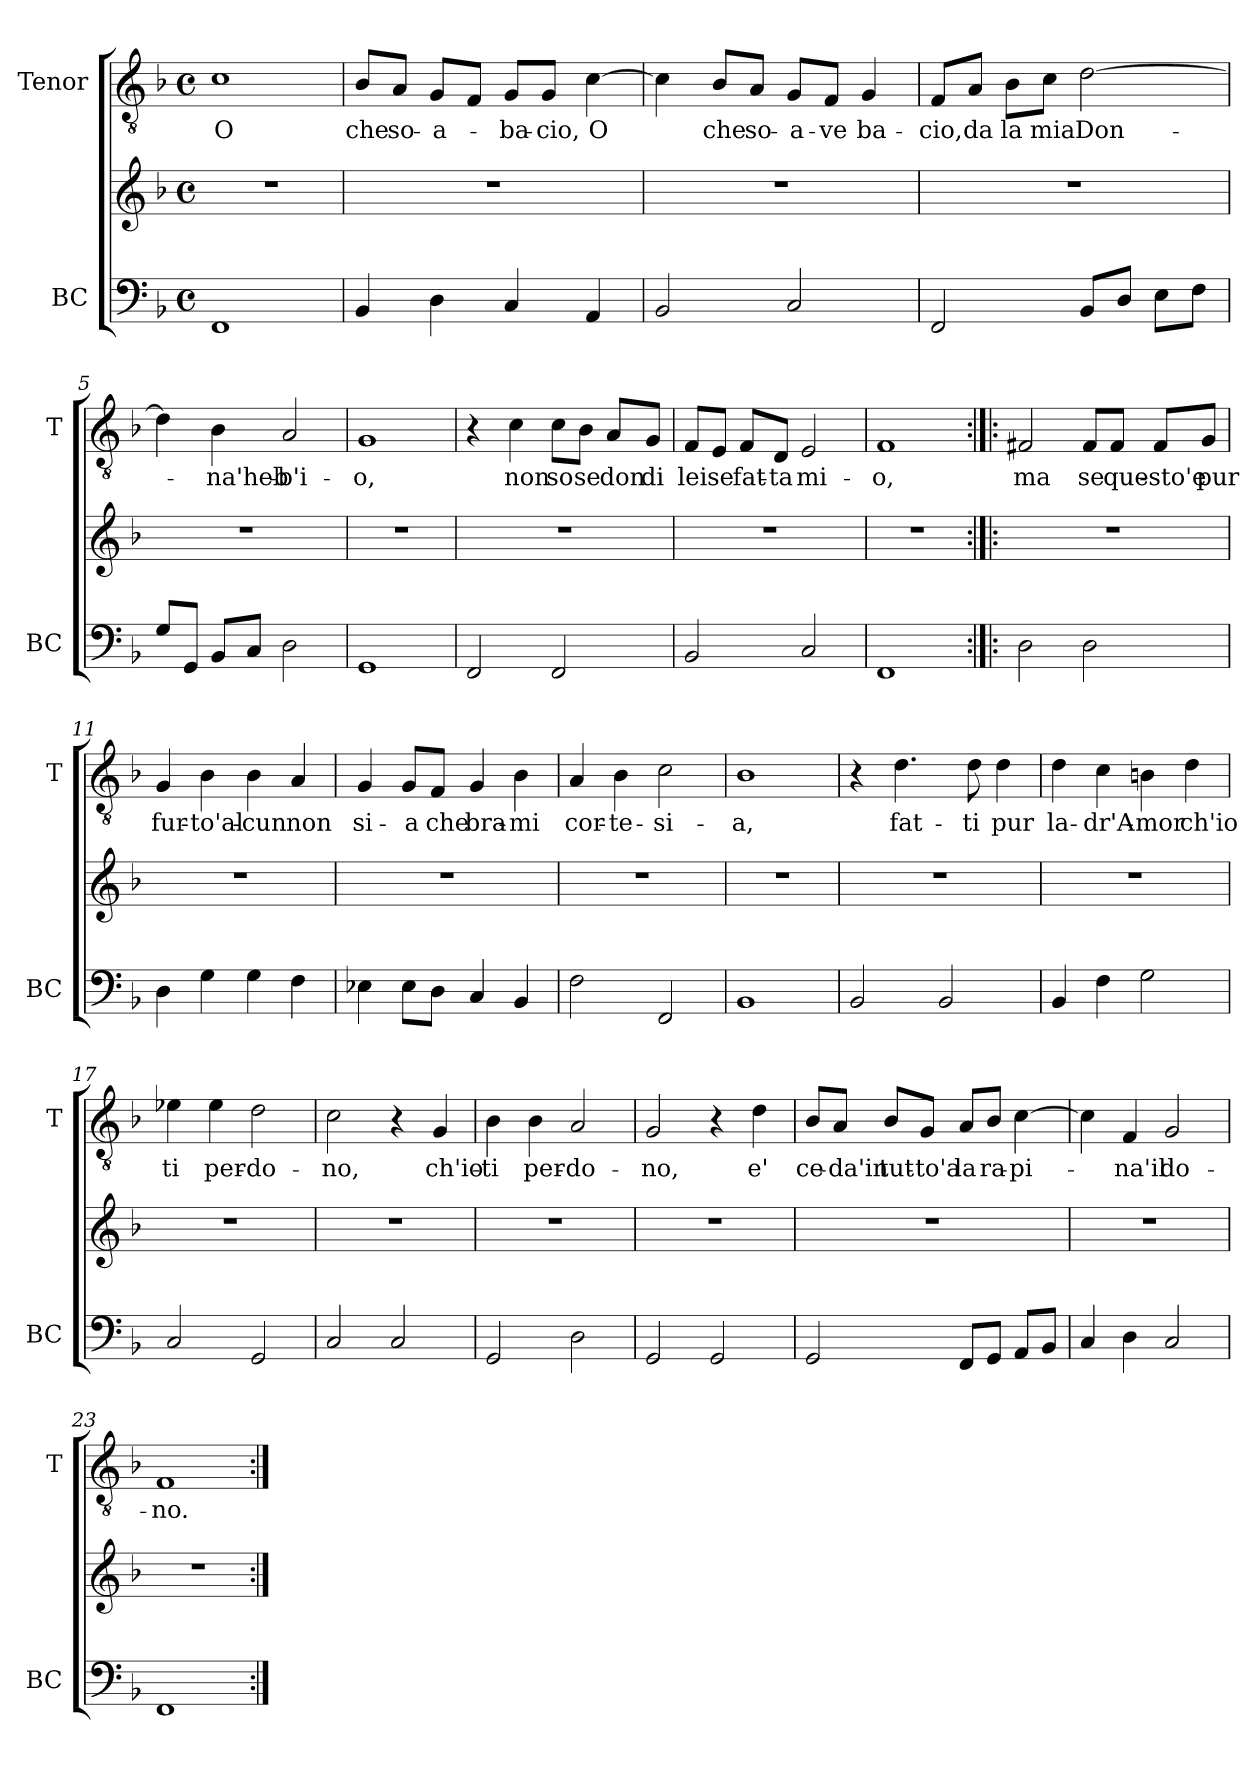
**kern	**kern	**kern	**text
*part2	*part2	*part1	*part1
*staff3	*staff2	*staff1	*staff1
*I"BC	*	*I"Tenor	*
*I'BC	*	*I'T	*
*clefF4	*clefG2	*clefGv2	*
*k[b-]	*k[b-]	*k[b-]	*
*F:	*F:	*F:	*
*M4/4	*M4/4	*M4/4	*
*met(c)	*met(c)	*met(c)	*
=1	=1	=1	=1
!	!	!	!LO:LY:b
1FF	1r	1c	O
=2	=2	=2	=2
!	!	!	!LO:LY:b
4BB-/	1r	8B-/L	che
!	!	!	!LO:LY:b
.	.	8A/J	so-
!	!	!	!LO:LY:b
4D\	.	8G/L	-a-
.	.	8F/J	.
!	!	!	!LO:LY:b
4C/	.	8G/L	-ba-
!	!	!	!LO:LY:b
.	.	8G/J	-cio,
!	!	!	!LO:LY:b
4AA/	.	[4c\	O
=3	=3	=3	=3
2BB-/	1r	4c\]	.
!	!	!	!LO:LY:b
.	.	8B-/L	che
!	!	!	!LO:LY:b
.	.	8A/J	so-
!	!	!	!LO:LY:b
2C/	.	8G/L	-a-
!	!	!	!LO:LY:b
.	.	8F/J	-ve
!	!	!	!LO:LY:b
.	.	4G/	ba-
=4	=4	=4	=4
!	!	!	!LO:LY:b
2FF/	1r	8F/L	-cio,
!	!	!	!LO:LY:b
.	.	8A/J	da
!	!	!	!LO:LY:b
.	.	8B-\L	la
!	!	!	!LO:LY:b
.	.	8c\J	mia
!	!	!	!LO:LY:b
8BB-/L	.	[2d\	Don-
8D/J	.	.	.
8E\L	.	.	.
8F\J	.	.	.
!!LO:LB:g=z
=5	=5	=5	=5
8G/L	1r	4d\]	.
8GG/J	.	.	.
!	!	!	!LO:LY:b
8BB-/L	.	4B-\	-na'heb-
8C/J	.	.	.
!	!	!	!LO:LY:b
2D\	.	2A/	-b'i-
=6	=6	=6	=6
!	!	!	!LO:LY:b
1GG	1r	1G	-o,
=7	=7	=7	=7
2FF/	1r	4r	.
!	!	!	!LO:LY:b
.	.	4c\	non
!	!	!	!LO:LY:b
2FF/	.	8c\L	so
!	!	!	!LO:LY:b
.	.	8B-\J	se
!	!	!	!LO:LY:b
.	.	8A/L	don
!	!	!	!LO:LY:b
.	.	8G/J	di
=8	=8	=8	=8
!	!	!	!LO:LY:b
2BB-/	1r	8F/L	lei
!	!	!	!LO:LY:b
.	.	8E/J	se
!	!	!	!LO:LY:b
.	.	8F/L	fat-
!	!	!	!LO:LY:b
.	.	8D/J	-ta
!	!	!	!LO:LY:b
2C/	.	2E/	mi-
=9	=9	=9	=9
!	!	!	!LO:LY:b
1FF	1r	1F	-o,
!!LO:LB:g=z
=10:|!|:	=10:|!|:	=10:|!|:	=10:|!|:
!	!	!	!LO:LY:b
2D\	1r	2F#X/	ma
!	!	!	!LO:LY:b
2D\	.	8F#/L	se
!	!	!	!LO:LY:b
.	.	8F#/J	que-
!	!	!	!LO:LY:b
.	.	8F#/L	-sto'e
!	!	!	!LO:LY:b
.	.	8G/J	pur
=11	=11	=11	=11
!	!	!	!LO:LY:b
4D\	1r	4G/	fur-
!	!	!	!LO:LY:b
4G\	.	4B-\	-to'al-
!	!	!	!LO:LY:b
4G\	.	4B-\	-cun
!	!	!	!LO:LY:b
4F\	.	4A/	non
=12	=12	=12	=12
!	!	!	!LO:LY:b
4E-X\	1r	4G/	si-
!	!	!	!LO:LY:b
8E-\L	.	8G/L	-a
!	!	!	!LO:LY:b
8D\J	.	8F/J	che
!	!	!	!LO:LY:b
4C/	.	4G/	bra-
!	!	!	!LO:LY:b
4BB-/	.	4B-\	-mi
=13	=13	=13	=13
!	!	!	!LO:LY:b
2F\	1r	4A/	cor-
!	!	!	!LO:LY:b
.	.	4B-\	-te-
!	!	!	!LO:LY:b
2FF/	.	2c\	-si-
!!LO:PB:g=z
=14	=14	=14	=14
!	!	!	!LO:LY:b
1BB-	1r	1B-	-a,
=15	=15	=15	=15
2BB-/	1r	4r	.
!	!	!	!LO:LY:b
.	.	4.d\	fat-
2BB-/	.	.	.
!	!	!	!LO:LY:b
.	.	8d\	-ti
!	!	!	!LO:LY:b
.	.	4d\	pur
=16	=16	=16	=16
!	!	!	!LO:LY:b
4BB-/	1r	4d\	la-
!	!	!	!LO:LY:b
4F\	.	4c\	-dr'A-
!	!	!	!LO:LY:b
2G\	.	4Bn\	-mor
!	!	!	!LO:LY:b
.	.	4d\	ch'io
=17	=17	=17	=17
!	!	!	!LO:LY:b
2C/	1r	4e-X\	ti
!	!	!	!LO:LY:b
.	.	4e-\	per-
!	!	!	!LO:LY:b
2GG/	.	2d\	-do-
=18	=18	=18	=18
!	!	!	!LO:LY:b
2C/	1r	2c\	-no,
2C/	.	4r	.
!	!	!	!LO:LY:b
.	.	4G/	ch'io-
!!LO:LB:g=z
=19	=19	=19	=19
!	!	!	!LO:LY:b
2GG/	1r	4B-\	-ti
!	!	!	!LO:LY:b
.	.	4B-\	per-
!	!	!	!LO:LY:b
2D\	.	2A/	-do-
=20	=20	=20	=20
!	!	!	!LO:LY:b
2GG/	1r	2G/	-no,
2GG/	.	4r	.
!	!	!	!LO:LY:b
.	.	4d\	e'
=21	=21	=21	=21
!	!	!	!LO:LY:b
2GG/	1r	8B-/L	ce-
!	!	!	!LO:LY:b
.	.	8A/J	-da'in
!	!	!	!LO:LY:b
.	.	8B-/L	tut-
!	!	!	!LO:LY:b
.	.	8G/J	-to'a
!	!	!	!LO:LY:b
8FF/L	.	8A/L	la
!	!	!	!LO:LY:b
8GG/J	.	8B-/J	ra-
!	!	!	!LO:LY:b
8AA/L	.	[4c\	-pi-
8BB-/J	.	.	.
=22	=22	=22	=22
4C/	1r	4c\]	.
!	!	!	!LO:LY:b
4D\	.	4F/	-na'il
!	!	!	!LO:LY:b
2C/	.	2G/	do-
=23	=23	=23	=23
!	!	!	!LO:LY:b
1FF	1r	1F	-no.
=:|!	=:|!	=:|!	=:|!
*-	*-	*-	*-
